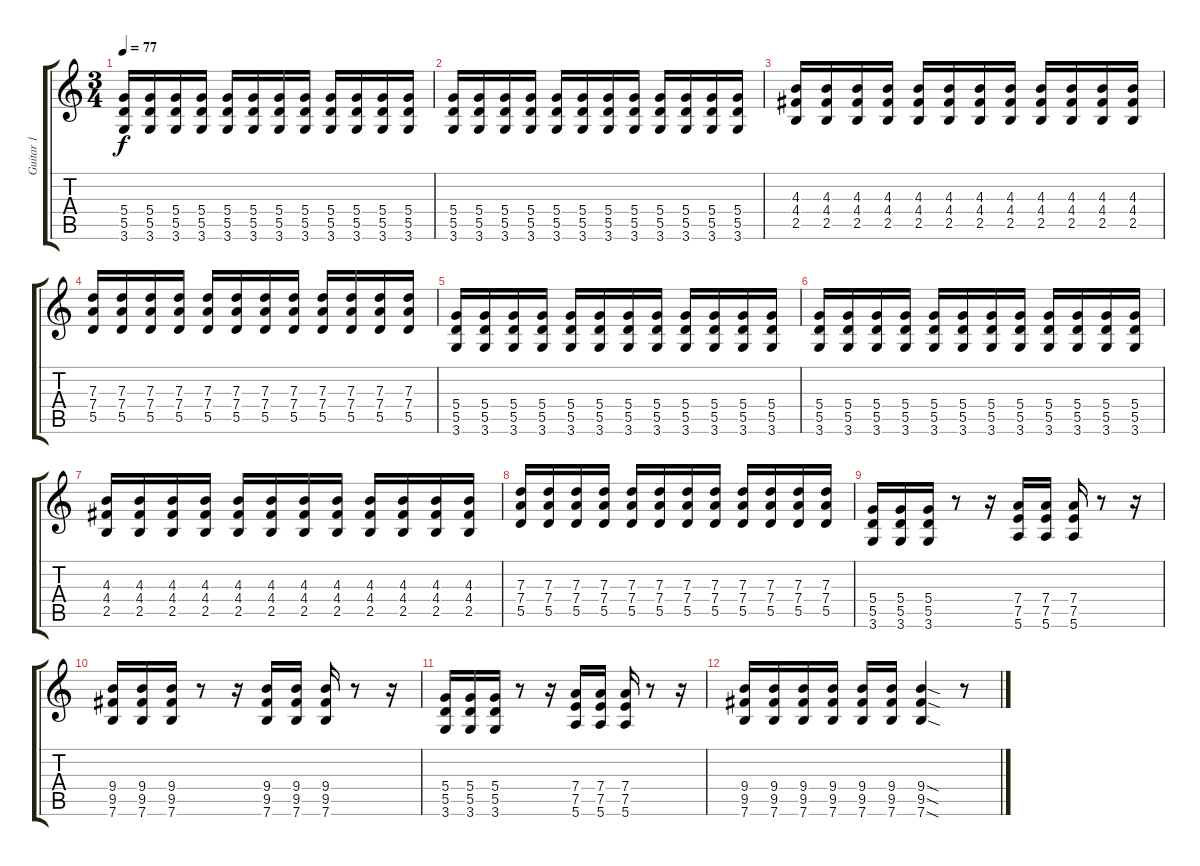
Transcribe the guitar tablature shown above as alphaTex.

\track ("Guitar 1" "Guitar 1") {instrument distortionguitar}
\staff {score tabs}
\tuning (E4 B3 G3 D3 A2 E2) {hide}
\ts (3 4)
\tempo 77
\clef g2
\ks c
(5.4 5.5 3.6).16{dy f} (5.4 5.5 3.6).16 (5.4 5.5 3.6).16 (5.4 5.5 3.6).16 (5.4 5.5 3.6).16 (5.4 5.5 3.6).16 (5.4 5.5 3.6).16 (5.4 5.5 3.6).16 (5.4 5.5 3.6).16 (5.4 5.5 3.6).16 (5.4 5.5 3.6).16 (5.4 5.5 3.6).16 |
(5.4 5.5 3.6).16 (5.4 5.5 3.6).16 (5.4 5.5 3.6).16 (5.4 5.5 3.6).16 (5.4 5.5 3.6).16 (5.4 5.5 3.6).16 (5.4 5.5 3.6).16 (5.4 5.5 3.6).16 (5.4 5.5 3.6).16 (5.4 5.5 3.6).16 (5.4 5.5 3.6).16 (5.4 5.5 3.6).16 |
(4.3 4.4 2.5).16 (4.3 4.4 2.5).16 (4.3 4.4 2.5).16 (4.3 4.4 2.5).16 (4.3 4.4 2.5).16 (4.3 4.4 2.5).16 (4.3 4.4 2.5).16 (4.3 4.4 2.5).16 (4.3 4.4 2.5).16 (4.3 4.4 2.5).16 (4.3 4.4 2.5).16 (4.3 4.4 2.5).16 |
(7.3 7.4 5.5).16 (7.3 7.4 5.5).16 (7.3 7.4 5.5).16 (7.3 7.4 5.5).16 (7.3 7.4 5.5).16 (7.3 7.4 5.5).16 (7.3 7.4 5.5).16 (7.3 7.4 5.5).16 (7.3 7.4 5.5).16 (7.3 7.4 5.5).16 (7.3 7.4 5.5).16 (7.3 7.4 5.5).16 |
(5.4 5.5 3.6).16 (5.4 5.5 3.6).16 (5.4 5.5 3.6).16 (5.4 5.5 3.6).16 (5.4 5.5 3.6).16 (5.4 5.5 3.6).16 (5.4 5.5 3.6).16 (5.4 5.5 3.6).16 (5.4 5.5 3.6).16 (5.4 5.5 3.6).16 (5.4 5.5 3.6).16 (5.4 5.5 3.6).16 |
(5.4 5.5 3.6).16 (5.4 5.5 3.6).16 (5.4 5.5 3.6).16 (5.4 5.5 3.6).16 (5.4 5.5 3.6).16 (5.4 5.5 3.6).16 (5.4 5.5 3.6).16 (5.4 5.5 3.6).16 (5.4 5.5 3.6).16 (5.4 5.5 3.6).16 (5.4 5.5 3.6).16 (5.4 5.5 3.6).16 |
(4.3 4.4 2.5).16 (4.3 4.4 2.5).16 (4.3 4.4 2.5).16 (4.3 4.4 2.5).16 (4.3 4.4 2.5).16 (4.3 4.4 2.5).16 (4.3 4.4 2.5).16 (4.3 4.4 2.5).16 (4.3 4.4 2.5).16 (4.3 4.4 2.5).16 (4.3 4.4 2.5).16 (4.3 4.4 2.5).16 |
(7.3 7.4 5.5).16 (7.3 7.4 5.5).16 (7.3 7.4 5.5).16 (7.3 7.4 5.5).16 (7.3 7.4 5.5).16 (7.3 7.4 5.5).16 (7.3 7.4 5.5).16 (7.3 7.4 5.5).16 (7.3 7.4 5.5).16 (7.3 7.4 5.5).16 (7.3 7.4 5.5).16 (7.3 7.4 5.5).16 |
(5.4 5.5 3.6).16 (5.4 5.5 3.6).16 (5.4 5.5 3.6).16 r.8 r.16 (7.4 7.5 5.6).16 (7.4 7.5 5.6).16 (7.4 7.5 5.6).16 r.8 r.16 |
(9.4 9.5 7.6).16 (9.4 9.5 7.6).16 (9.4 9.5 7.6).16 r.8 r.16 (9.4 9.5 7.6).16 (9.4 9.5 7.6).16 (9.4 9.5 7.6).16 r.8 r.16 |
(5.4 5.5 3.6).16 (5.4 5.5 3.6).16 (5.4 5.5 3.6).16 r.8 r.16 (7.4 7.5 5.6).16 (7.4 7.5 5.6).16 (7.4 7.5 5.6).16 r.8 r.16 |
(9.4 9.5 7.6).16 (9.4 9.5 7.6).16 (9.4 9.5 7.6).16 (9.4 9.5 7.6).16 (9.4 9.5 7.6).16 (9.4 9.5 7.6).16 (9.4{sod} 9.5{sod} 7.6{sod}).4 r.8
